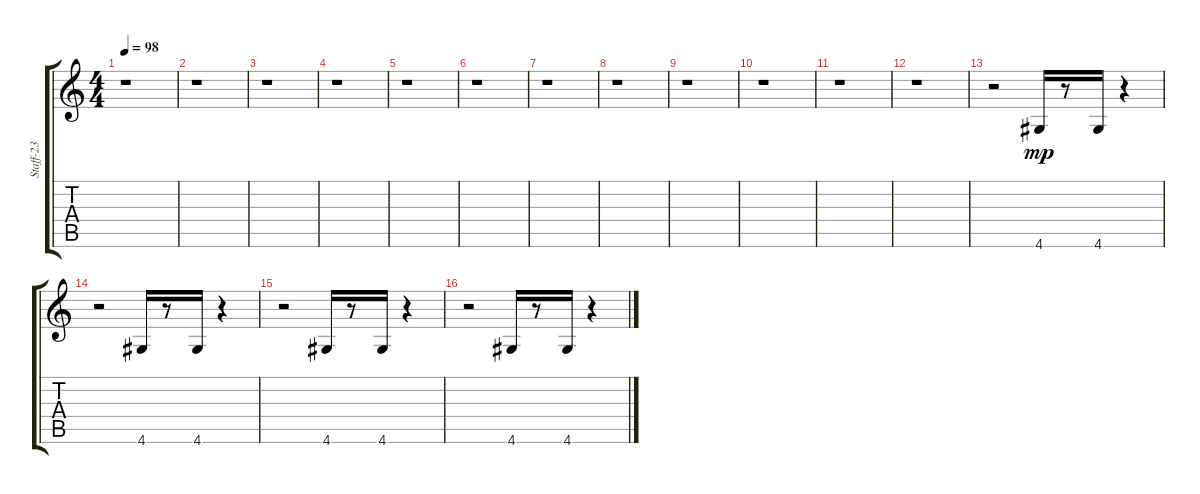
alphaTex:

\track ("Staff-23" "Staff-23") {instrument acousticguitarsteel}
\staff {score tabs}
\tuning (E4 B3 G3 D3 A2 E2) {hide}
\ts (4 4)
\tempo 98
\clef g2
\ks c
r.1{dy mp} |
r.1 |
r.1 |
r.1 |
r.1 |
r.1 |
r.1 |
r.1 |
r.1 |
r.1 |
r.1 |
r.1 |
r.2 4.6.16 r.8 4.6.16 r.4 |
r.2 4.6.16 r.8 4.6.16 r.4 |
r.2 4.6.16 r.8 4.6.16 r.4 |
r.2 4.6.16 r.8 4.6.16 r.4
